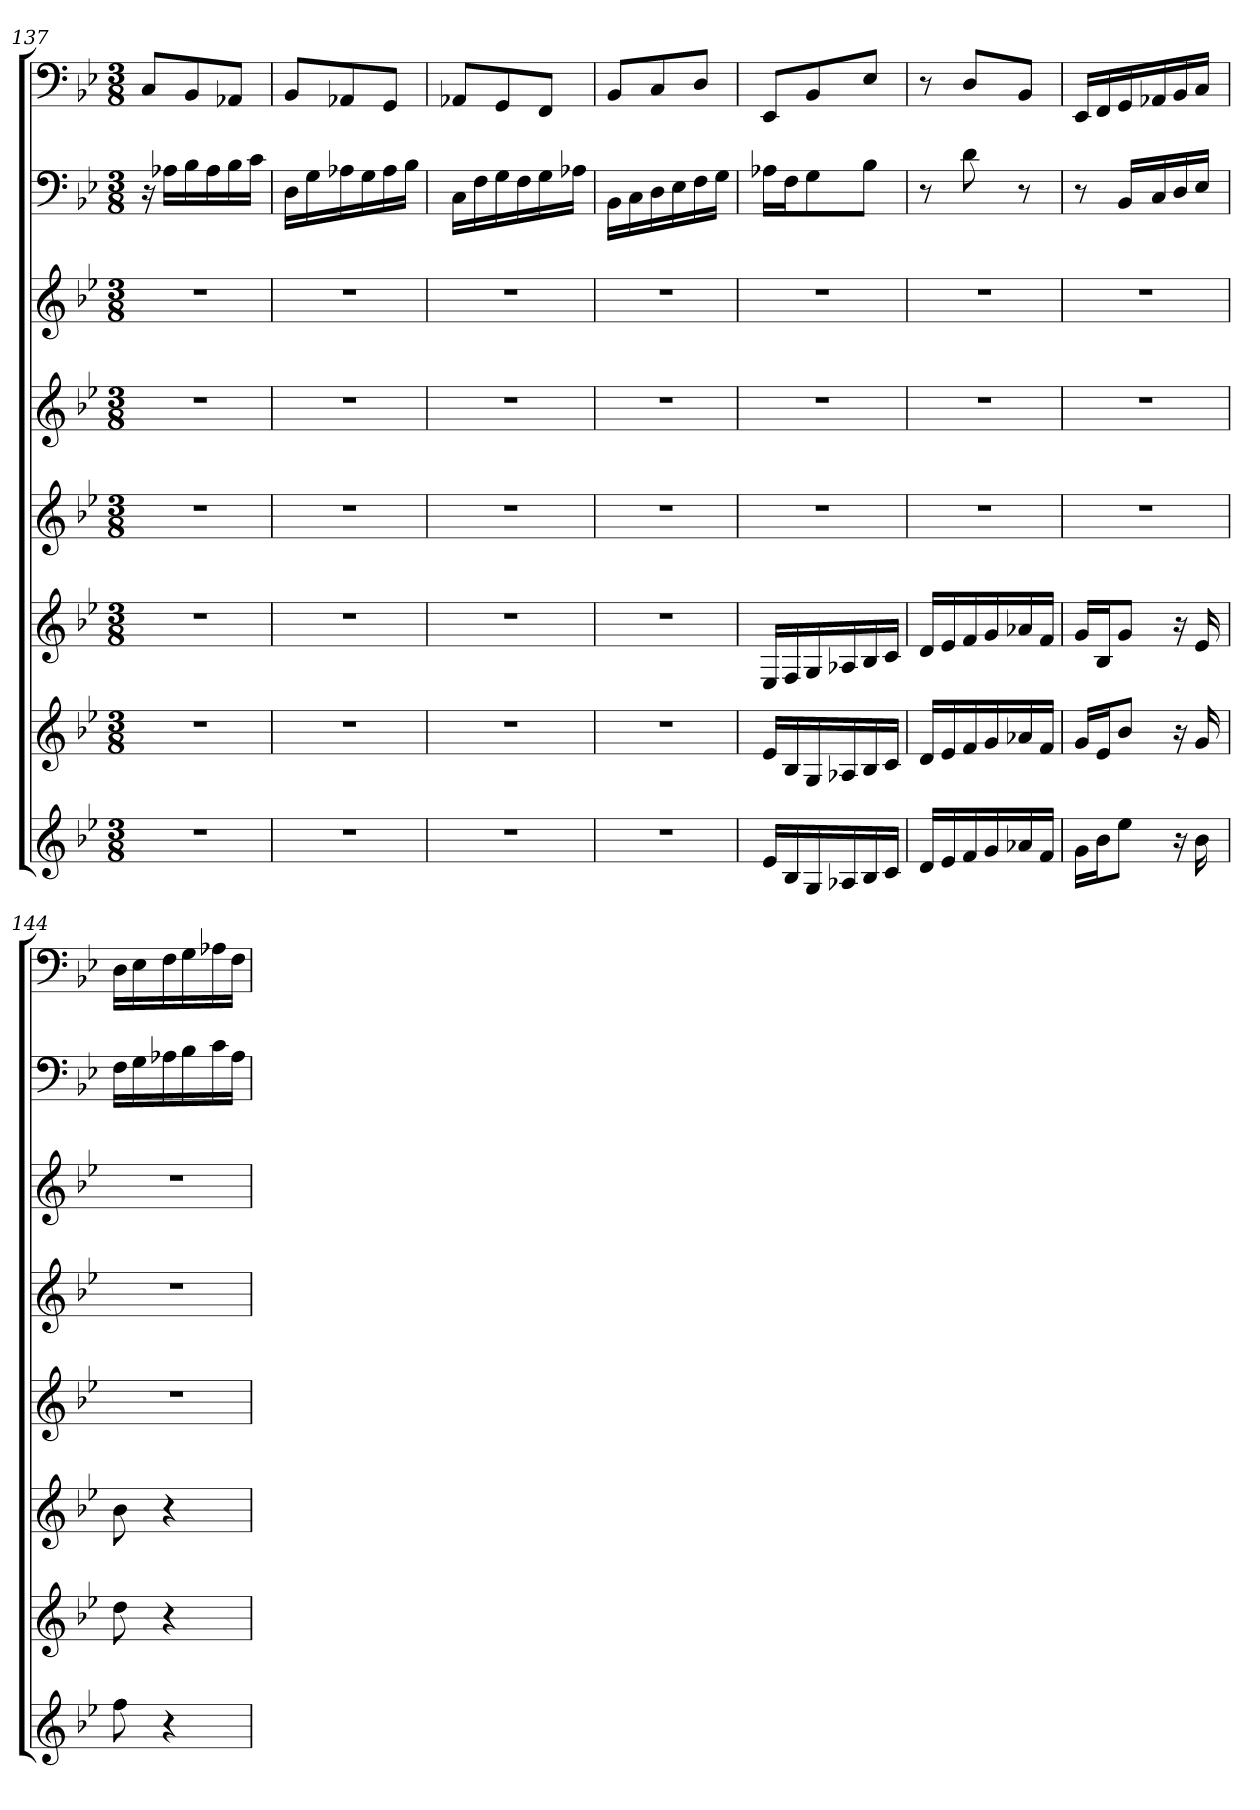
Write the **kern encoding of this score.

**kern	**kern	**kern	**kern	**kern	**kern	**kern	**kern
*part8	*part7	*part6	*part5	*part4	*part3	*part2	*part1
*staff8	*staff7	*staff6	*staff5	*staff4	*staff3	*staff2	*staff1
*clefG2	*clefG2	*clefG2	*clefG2	*clefG2	*clefG2	*clefF4	*clefF4
*k[b-e-]	*k[b-e-]	*k[b-e-]	*k[b-e-]	*k[b-e-]	*k[b-e-]	*k[b-e-]	*k[b-e-]
*g:	*g:	*g:	*g:	*g:	*g:	*g:	*g:
*M3/8	*M3/8	*M3/8	*M3/8	*M3/8	*M3/8	*M3/8	*M3/8
=137	=137	=137	=137	=137	=137	=137	=137
4.r	4.r	4.r	4.r	4.r	4.r	16r	8C/L
.	.	.	.	.	.	16A-X\LL	.
.	.	.	.	.	.	16B-\	8BB-/
.	.	.	.	.	.	16A-\	.
.	.	.	.	.	.	16B-\	8AA-X/J
.	.	.	.	.	.	16c\JJ	.
=138	=138	=138	=138	=138	=138	=138	=138
4.r	4.r	4.r	4.r	4.r	4.r	16D\LL	8BB-/L
.	.	.	.	.	.	16G\	.
.	.	.	.	.	.	16A-X\	8AA-X/
.	.	.	.	.	.	16G\	.
.	.	.	.	.	.	16A-\	8GG/J
.	.	.	.	.	.	16B-\JJ	.
=139	=139	=139	=139	=139	=139	=139	=139
4.r	4.r	4.r	4.r	4.r	4.r	16C\LL	8AA-X/L
.	.	.	.	.	.	16F\	.
.	.	.	.	.	.	16G\	8GG/
.	.	.	.	.	.	16F\	.
.	.	.	.	.	.	16G\	8FF/J
.	.	.	.	.	.	16A-X\JJ	.
=140	=140	=140	=140	=140	=140	=140	=140
4.r	4.r	4.r	4.r	4.r	4.r	16BB-\LL	8BB-/L
.	.	.	.	.	.	16C\	.
.	.	.	.	.	.	16D\	8C/
.	.	.	.	.	.	16E-\	.
.	.	.	.	.	.	16F\	8D/J
.	.	.	.	.	.	16G\JJ	.
=141	=141	=141	=141	=141	=141	=141	=141
16e-/LL	16e-/LL	16E-/LL	4.r	4.r	4.r	16A-X\LL	8EE-/L
16B-/	16B-/	16F/	.	.	.	16F\J	.
16G/	16G/	16G/	.	.	.	8G\	8BB-/
16A-X/	16A-X/	16A-X/	.	.	.	.	.
16B-/	16B-/	16B-/	.	.	.	8B-\J	8E-/J
16c/JJ	16c/JJ	16c/JJ	.	.	.	.	.
=142	=142	=142	=142	=142	=142	=142	=142
16d/LL	16d/LL	16d/LL	4.r	4.r	4.r	8r	8r
16e-/	16e-/	16e-/	.	.	.	.	.
16f/	16f/	16f/	.	.	.	8d	8D/L
16g/	16g/	16g/	.	.	.	.	.
16a-X/	16a-X/	16a-X/	.	.	.	8r	8BB-/J
16f/JJ	16f/JJ	16f/JJ	.	.	.	.	.
=143	=143	=143	=143	=143	=143	=143	=143
16g\LL	16g/LL	16g/LL	4.r	4.r	4.r	8r	16EE-/LL
16b-\J	16e-/J	16B-/J	.	.	.	.	16FF/
8ee-\J	8b-/J	8g/J	.	.	.	16BB-/LL	16GG/
.	.	.	.	.	.	16C/	16AA-X/
16r	16r	16r	.	.	.	16D/	16BB-/
16b-	16g	16e-	.	.	.	16E-/JJ	16C/JJ
=144	=144	=144	=144	=144	=144	=144	=144
8ff	8dd	8b-	4.r	4.r	4.r	16F\LL	16D\LL
.	.	.	.	.	.	16G\	16E-\
4r	4r	4r	.	.	.	16A-X\	16F\
.	.	.	.	.	.	16B-\	16G\
.	.	.	.	.	.	16c\	16A-X\
.	.	.	.	.	.	16A-\JJ	16F\JJ
=	=	=	=	=	=	=	=
*-	*-	*-	*-	*-	*-	*-	*-
